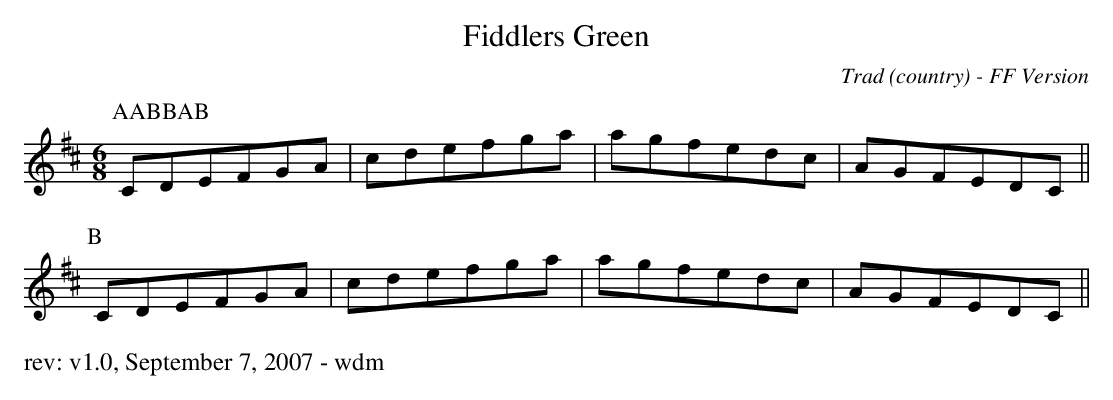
X:1
T: Fiddlers Green
O: Trad (country) - FF Version
M: 6/8
K: Dmaj
P: AABBAB
P:A
CDEFGA|cdefga|agfedc|AGFEDC||
P:B
CDEFGA|cdefga|agfedc|AGFEDC||
